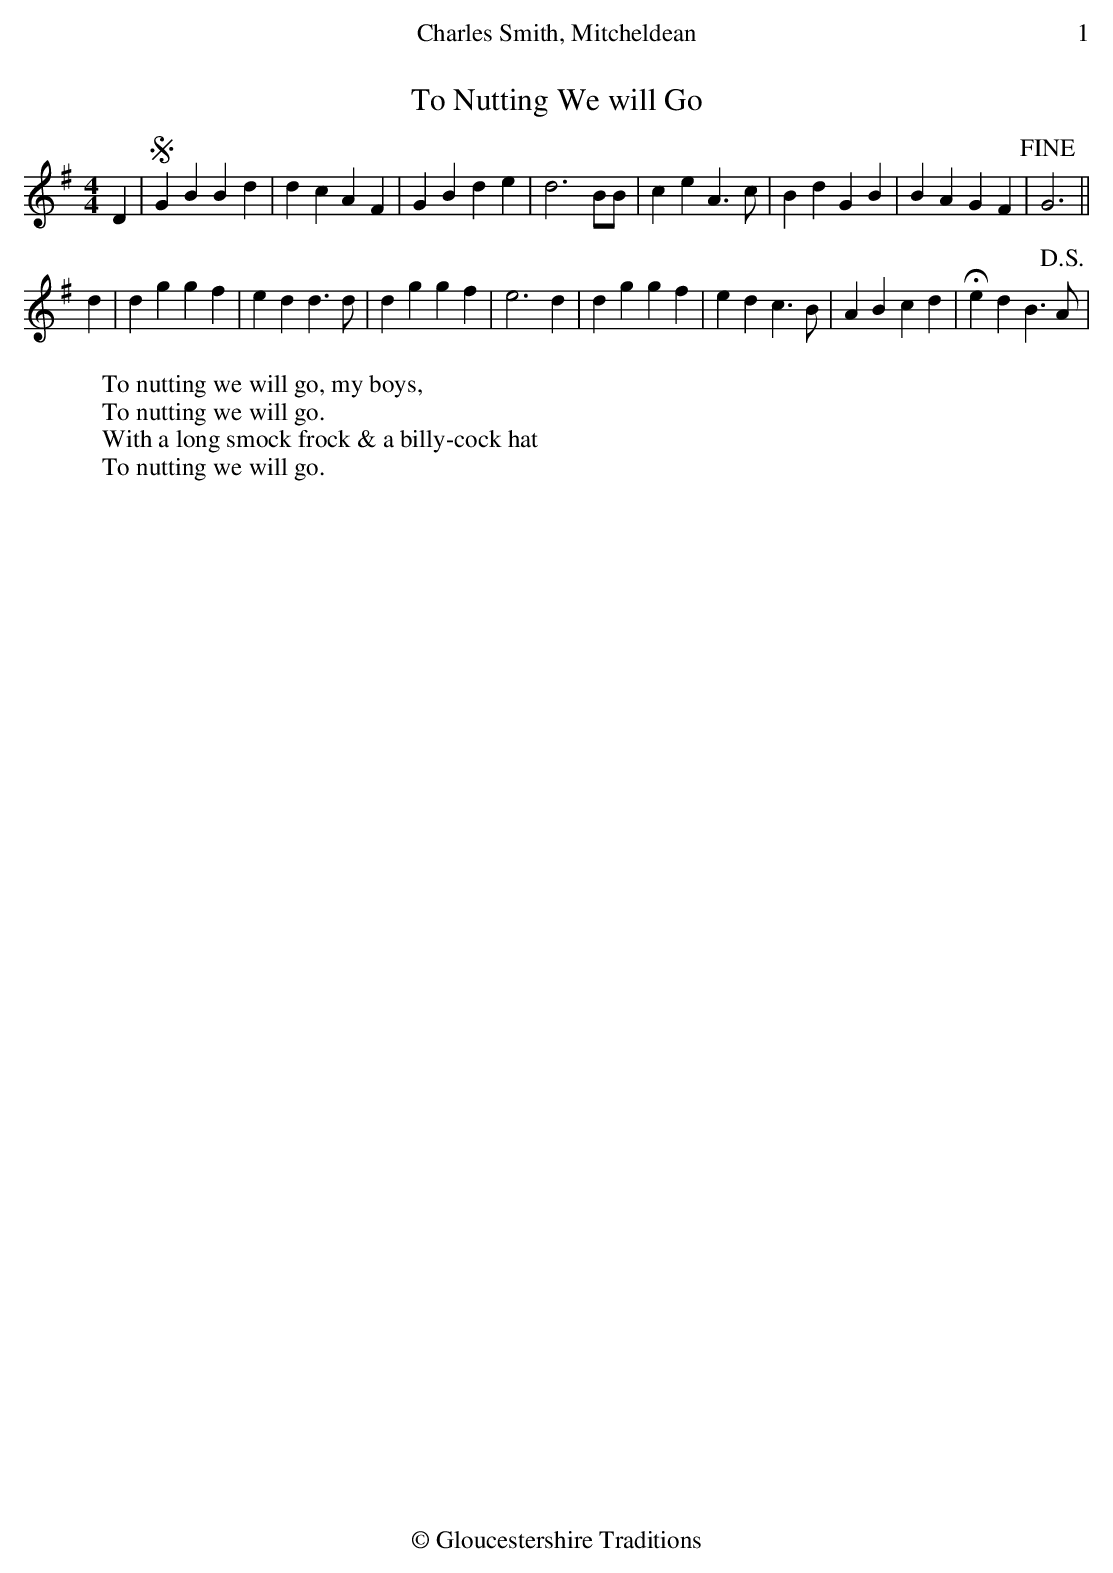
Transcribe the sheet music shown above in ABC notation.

X:1
T:Nutting We will Go, To
U:H=!fermata!
U:W=!segno!
U:S=!D.S.!
U:N=!fine!
M:4/4
L:1/4
K:G
D | WGBBd | dc AF | GBde | d3 B/B/ | ceA>c | BdGB | BAGF | NG3 ||
d | dggf | ed d>d | dggf  | e3 d | dggf | edc>B | ABcd | HedB>SA |
W:To nutting we will go, my boys,
W:To nutting we will go.
W:With a long smock frock & a billy-cock hat
W:To nutting we will go.
